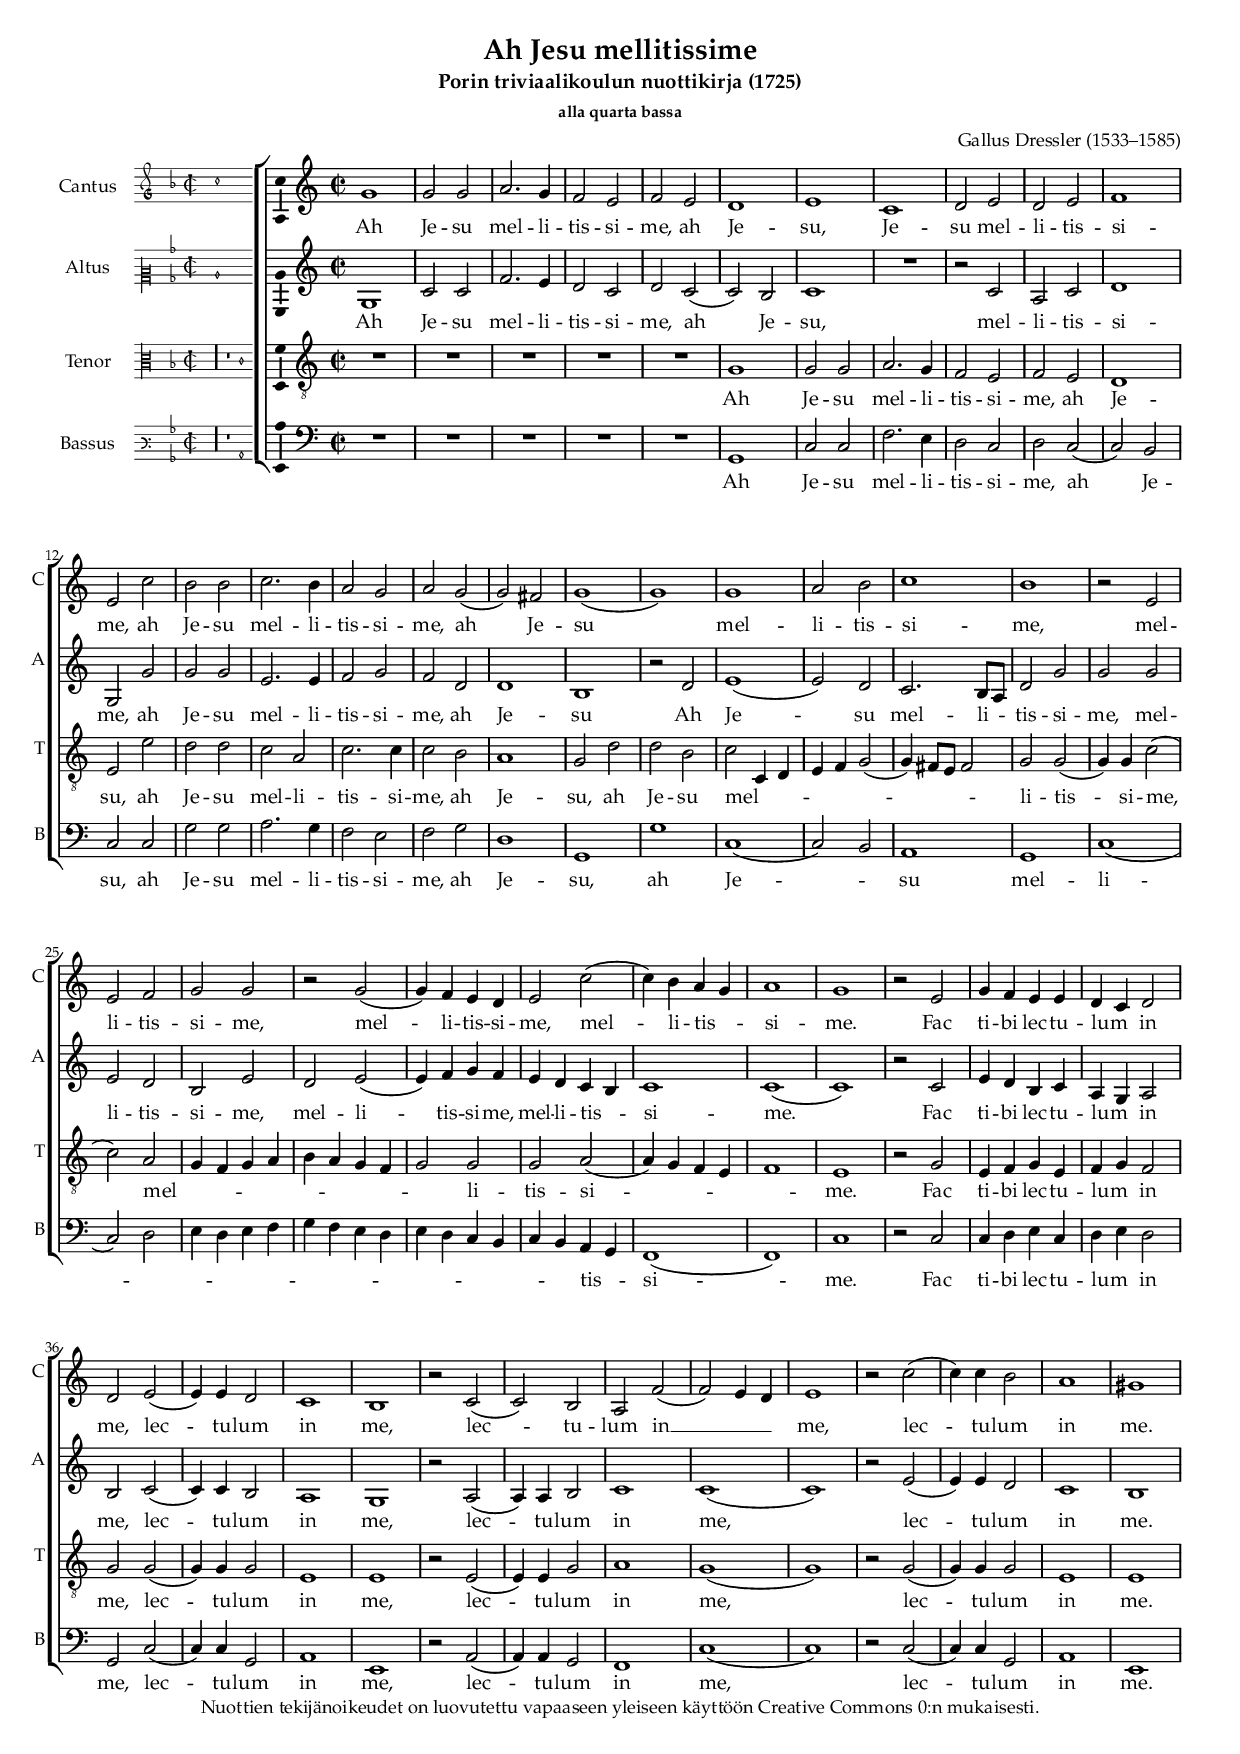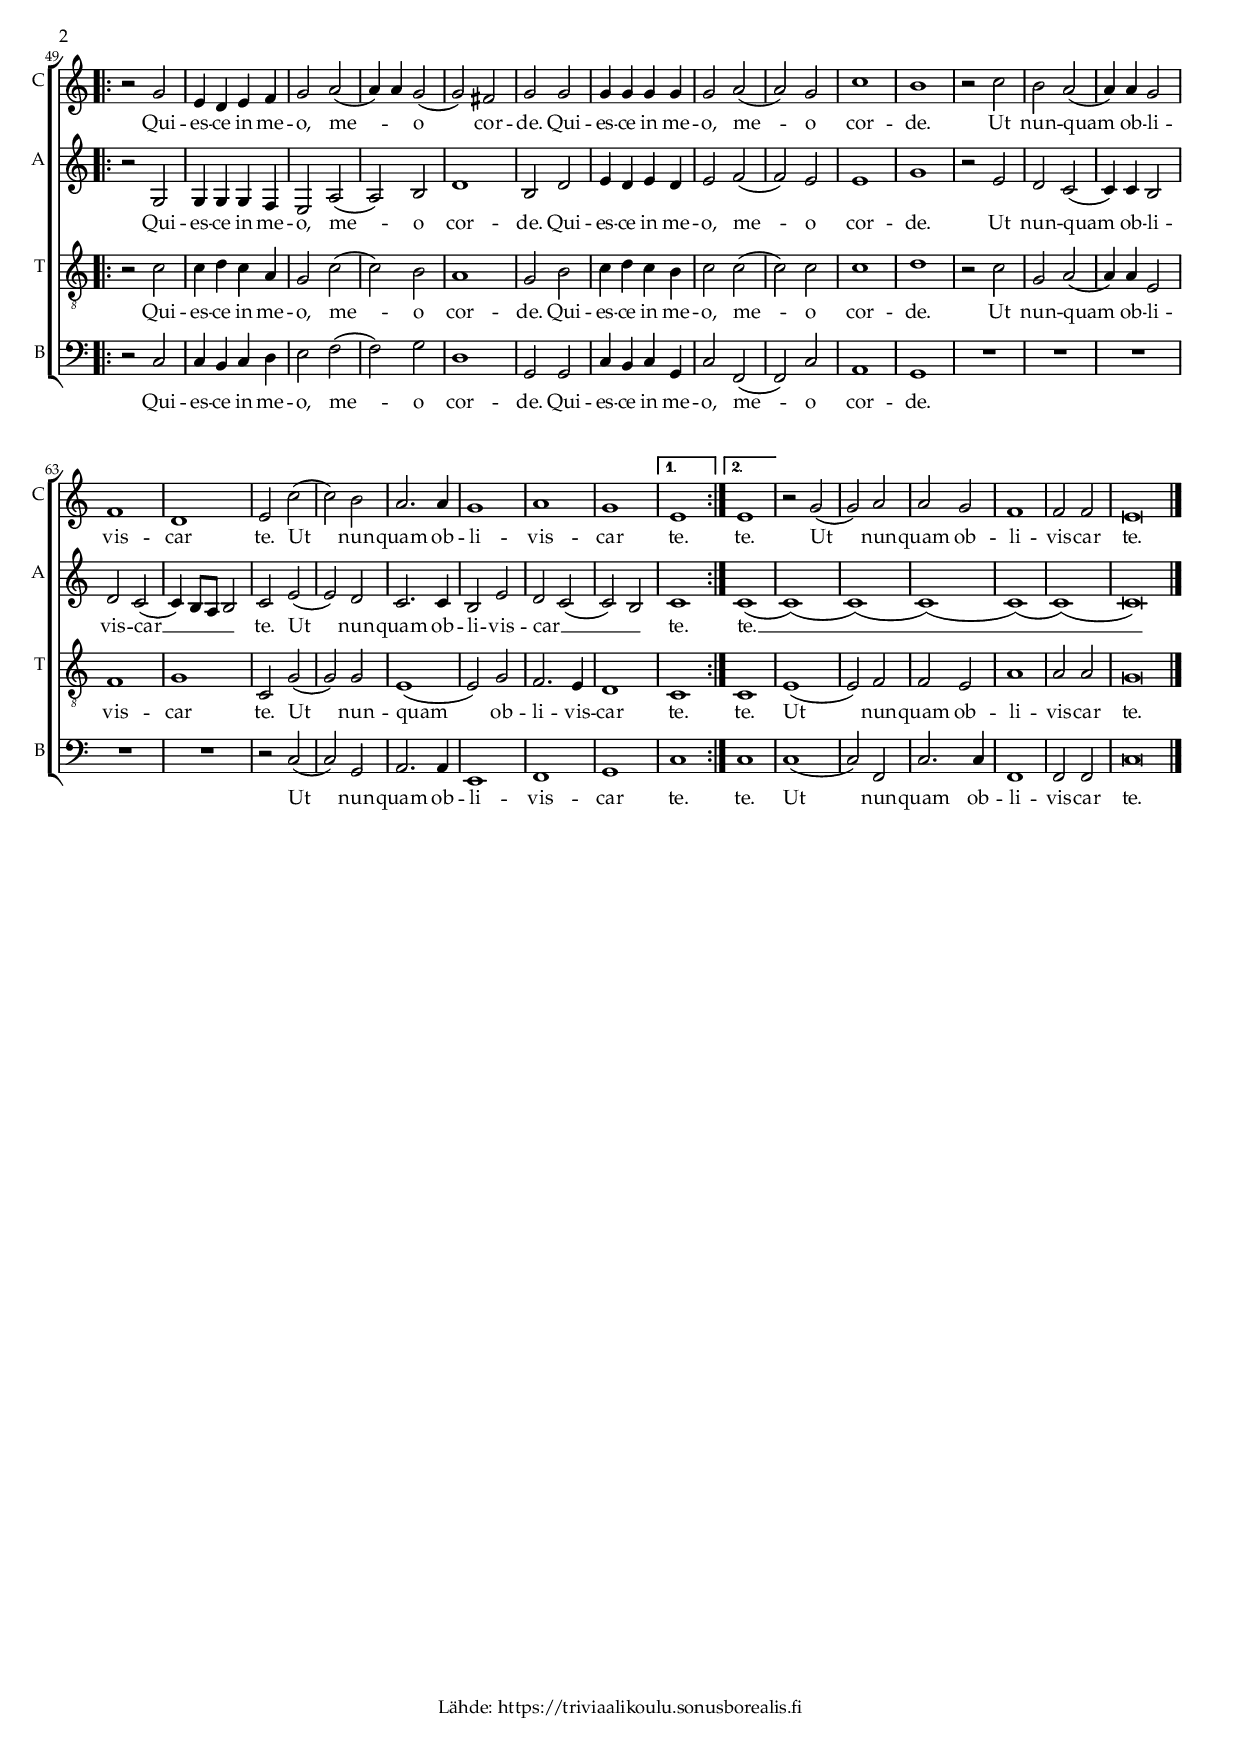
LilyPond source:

\version "2.20.0"
\include "suomi.ly"

#(set-global-staff-size 16)

global = {
%  \numericTimeSignature
  \time 2/2
%	\set Timing.measureLength = #(ly:make-moment 4/2)
%  \autoBeamOff
  \key c \major
  \set Staff.midiInstrument = #"voice oohs"
}


SopranoMusic = \transpose f c { \relative c'' {
	\set Staff.instrumentName = #"Cantus"
	\set Staff.shortInstrumentName = "C"

	\incipit { \clef "mensural-g" \key f \major \time 2/2 c''1 }

	c1 | c2 c | d2. c4 | b2 a | b a | g1 | a | f |
	g2 a | g a | b1 | a2 f' | e e | f2. e4 | d2 c |
	d c( | c) h | c1( | c) | c | d2 e | f1 | e |
% p2
	r2 a, | a b | c c | r c( | c4) b a g |
	a2 f'( | f4) e d c | d1 | c |
	r2 a | c4 b a a | g f g2 | g a( | a4) a g2 | f1 | e |
	r2 f( | f) e | d b'( | b) a4 g | a1 |
% p3
	r2 f'( | f4) f e2 | d1 | cis |

	\break
	\repeat volta 2 { 
		r2 c | a4 g a b | c2 d( | d4) d c2( | c) h | c c |
		c4 c c c | c2 d( | d) c | f1 | e |
		r2 f | e d( | d4) d c2 | b1 | g | a2 f'( | f) e |
	% p4
		d2. d4 | c1 | d | c |
	}
	\alternative {
	  {
		 a |
	  }
	  {
		 a |
	  }
	}

	r2 c( | c) d | d c | b1 | b2 b |

    \time 4/2
    \once \override Staff.TimeSignature.break-visibility = ##(#t #f #t)
    a\breve \bar "|."
  }
}

stanzaOneLyrics = \lyricmode {
	Ah Je -- su mel -- li -- tis -- si -- me,
	ah Je -- su,
	Je -- su mel -- li -- tis -- si -- me,
	ah Je -- su mel -- li -- tis -- si -- me,
	ah Je -- su mel -- li -- tis -- si -- me,
	mel -- li -- tis -- si -- me,
	mel -- li -- tis -- si -- me,
	mel -- li -- tis -- _ si -- me.

	Fac ti -- bi lec -- tu -- lum _ in me,
	lec -- tu -- lum in me,
	lec -- tu -- lum in __ _ _ me,
	lec -- tu -- lum in me.

	Qui -- es -- ce in me -- o, me -- _ o cor -- de.
	Qui -- es -- ce in me -- o, me -- o cor -- de.

	Ut nun -- quam ob -- li -- vis -- car te.
	Ut nun -- quam ob -- li -- vis -- car te.

	te.
	Ut nun -- quam ob -- li -- vis -- car te.
}

AltoMusic = \transpose f c { \relative c' {
	\set Staff.instrumentName = #"Altus"
	\set Staff.shortInstrumentName = "A"

	\incipit {
	  \clef "mensural-c2"
	  \override Staff.KeySignature.flat-positions = #'((-5 . 5))
	  \key f \major
	  \time 2/2
	  c'1
	}

  	c1 | f2 f | b2. a4 | g2 f | g f( | f) e | f1 | R |
	r2 f | d f | g1 | c,2 c' | c c | a2. a4 | b2 c | b g |
	g1 | e | r2 g | a1( | a2) g | f2. e8 d | g2 c | c c |
% p2
  a g | e a | g a( | a4) b c b | a g f e | f1 | f( | f) |
  r2 f | a4 g e f | d c d2 | e f( | f4) f e2| d1 | c |
  r2 d( | d4) d e2 | f1 | f( | f) |
% p3
  r2 a( | a4) a g2 | f1 | e |

  \repeat volta 2 {
	  r2 c | c4 c c b | a2 d( | d) e |
	  g1 | e2 g | a4 g a g | a2 b( | b) a | a1 | c |
	  r2 a | g f( | f4) f e2 | g f( | f4) e8 d e2 |
	  f a( | a) g |
	% p4
	  f2. f4 | e2 a | g f( | f) e |
  }
  \alternative {
  	{
  		f1 |
  	}
  	{
  		f1( |
  	}
  }

  f)( | f)( | f)( | f)( | f)( |

  \time 4/2
  \once \override Staff.TimeSignature.break-visibility = ##(#t #f #t)
  f\breve) \bar "|."
  }
}

stanzaOneLyricsAlto = \lyricmode {
	Ah Je -- su mel -- li -- tis -- si -- me,
	ah Je -- su,
	mel -- li -- tis -- si -- me,
	ah Je -- su mel -- li -- tis -- si -- me,
	ah Je -- su

  Ah Je -- su mel -- li -- _ tis -- si -- me,
	mel -- li -- tis -- si -- me,
	mel -- li -- tis -- si -- me,
	mel -- li -- tis -- _ si -- me.

	Fac ti -- bi lec -- tu -- lum _ in me,
	lec -- tu -- lum in me,
	lec -- tu -- lum in me,
	lec -- tu -- lum in me.

	Qui -- es -- ce in me -- o, me -- o cor -- de.
	Qui -- es -- ce in me -- o, me -- o cor -- de.

	Ut nun -- quam ob -- li -- vis -- car __ _ _ _ te.
	Ut nun -- quam ob -- li -- vis -- car __ _ _ te.
	te. __
}


TenoreMusic = \transpose f c { \relative c' {
	\set Staff.instrumentName = #"Tenor"
	\set Staff.shortInstrumentName = "T"

	\incipit { \clef "mensural-c3" \key f \major \time 2/2 r\maxima r1 c' }

	\clef "treble_8"
	\repeat unfold 5 { R1 | }
	c | c2 c | d2. c4 |
  b2 a | b a | g1 | a2 a' | g g | f d | f2. f4 | f2 e |
  d1 | c2 g' | g e | f2 f,4 g | a b c2( | c4) h8 a h2 |
% p2
  c c( | c4) c f2( | f) d | c4 b c d | e d c b | c2 c |
  c d( | d4) c b a | b1 | a |
  r2 c | a4 b c a | b c b2 | c c( | c4) c c2 | a1 | a |
  r2 a( | a4) a c2 | d1 | c( | c) |
% p3
  r2 c( | c4) c c2 | a1 | a |

  \repeat volta 2 {
	  r2 f' | f4 g f d | c2 f( | f) e |
	  d1 | c2 e | f4 g f e | f2 f( | f) f | f1 g |
	  r2 f | c d( | d4) d a2 | b1 | c | f,2 c'( | c) c |
	% p4
	  a1( | a2) c | b2. a4 | g1 |
  }
  \alternative {
  	{
	  f |
  	}
  	{
	  f |
  	}
  }

  a( | a2) b | b a | d1 | d2 d |

  \time 4/2
  \once \override Staff.TimeSignature.break-visibility = ##(#t #f #t)
  c\breve \bar "|."
  }
}

stanzaOneLyricsTenor = \lyricmode {
	Ah Je -- su mel -- li -- tis -- si -- me,
	ah Je -- su,
	ah Je -- su mel -- li -- tis -- si -- me,
	ah Je -- su,
	ah Je -- su
	mel -- _ _ _ _ _ _ _ _ li --  tis -- si -- me,
	mel -- _ _ _ _ _ _ _ _ _ li -- tis -- si -- _ _ _ _ me.

	Fac ti -- bi lec -- tu -- lum _ in me,
	lec -- tu -- lum in me,
	lec -- tu -- lum in me,
	lec -- tu -- lum in me.

	Qui -- es -- ce in me -- o, me -- o cor -- de.
	Qui -- es -- ce in me -- o, me -- o cor -- de.

	Ut nun -- quam ob -- li -- vis -- car te.
	Ut nun -- quam ob -- li -- vis -- car te.
	te.
	Ut nun -- quam ob -- li -- vis -- car te.
}


BassMusic = \transpose f c { \relative c {
	\set Staff.instrumentName = #"Bassus"
	\set Staff.shortInstrumentName = "B"

  \incipit {
    \clef "mensural-f"
    \set Staff.middleCClefPosition = #4
    \set Staff.middleCPosition = #4
    \set Staff.clefPosition = #0
    \override Staff.KeySignature.flat-positions = #'((-5 . 5))
    \key f \major
    \time 2/2
    r\maxima r1 c
  }

	\clef bass
	\repeat unfold 5 { R | }
	c | f2 f | b2. a4 | g2 f | g f( | f) e | f f |
	c' c | d2. c4 | b2 a | b c | g1 | c, | c' |
	f,( | f2) e | d1 | c | 
% p2 
	f( | f2) g | a4 g a b | c b a g | a g f e | f e d c |
	b1( | b) | f' |
	r2 f2 | f4 g a f | g a g2 | c, f( | f4) f c2 | d1 | a |
	r2 d( | d4) d c2 | b1 | f'( | f) |
% p3
	r2 f( | f4) f c2 | d1 | a |

	\repeat volta 2 {
		r2 f' | f4 e f g | a2 b( | b) c |
		g1 | c,2 c | f4 e f c | f2 b,( | b) f' | d1 | c |
		\repeat unfold 5 { R | } |
	% p4
		r2 f( | f) c | d2. d4 | a1 | b | c |
	}
	\alternative {
		{
		    f |
		}
		{
		    f |
		}
	}

	f( | f2) b, | f'2. f4 | b,1 | b2 b |

	\time 4/2
	\once \override Staff.TimeSignature.break-visibility = ##(#t #f #t)
	f'\breve \bar "|."
  }
}

stanzaOneLyricsBass = \lyricmode {
	Ah Je -- su mel -- li -- tis -- si -- me,
	ah Je -- su,
	ah Je -- su mel -- li -- tis -- si -- me,
	ah Je -- su,
	ah Je -- _ su
	mel -- li -- _ _ _ _ _ _ _ _ _ _ _ _ _ _ _ tis -- _ si -- me.

	Fac ti -- bi lec -- tu -- lum _ in me,
	lec -- tu -- lum in me,
	lec -- tu -- lum in me,
	lec -- tu -- lum in me.

	Qui -- es -- ce in me -- o, me -- o cor -- de.
	Qui -- es -- ce in me -- o, me -- o cor -- de.

	Ut nun -- quam ob -- li -- vis -- car te.
	te.
	Ut nun -- quam ob -- li -- vis -- car te.
}


\include "ah-jesu-mellitissime.header.ily"


\score {
  \new ChoirStaff <<
    \new Staff <<
      \new Voice = "Soprano" {
		    \global
        \SopranoMusic
      }
     \new Lyrics \lyricsto "Soprano" {
       \stanzaOneLyrics
     }
    >>
    \new Staff <<
      \new Voice = "Alto" {
        \global
        \AltoMusic
      }
     \new Lyrics \lyricsto "Alto" {
       \stanzaOneLyricsAlto
     }
    >>
    \new Staff <<
      \new Voice = "Tenore" {
        \global
        \TenoreMusic
      }
      \new Lyrics \lyricsto "Tenore" {
       \stanzaOneLyricsTenor
      }
    >>
    \new Staff <<
      \new Voice = "Bass" {
        \global
        \BassMusic
      }
      \new Lyrics \lyricsto "Bass" {
       \stanzaOneLyricsBass
      }
    >>
  >>
  \midi {
    \tempo 4 = 160
  }
  \layout {
    \context {
      \Voice
      \consists "Ambitus_engraver"
    }
    indent = 3.5\cm
    incipit-width = 2\cm
    \context {
     \Staff \RemoveEmptyStaves
   }
    \context {
     \Score
     \override VerticalAxisGroup.remove-first = ##t
    }
  }
}
